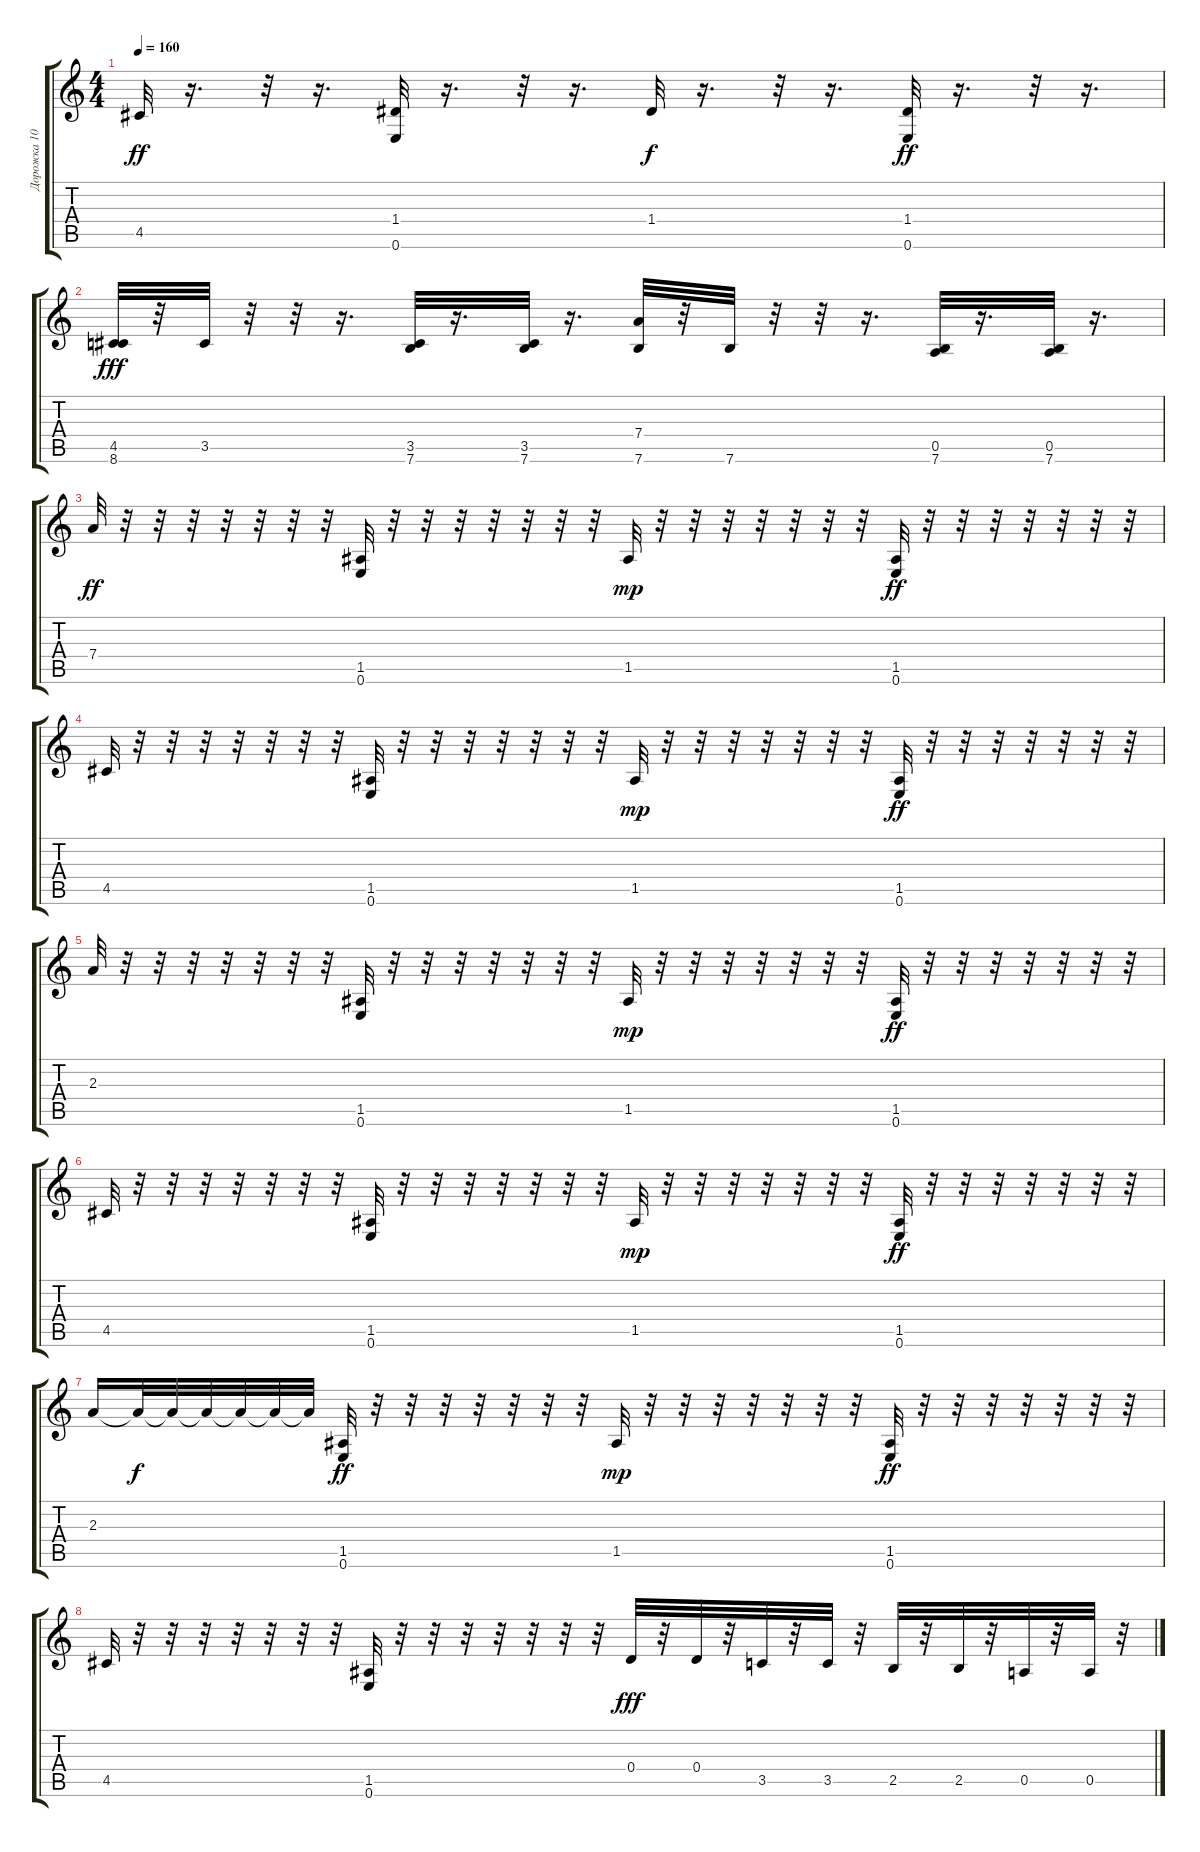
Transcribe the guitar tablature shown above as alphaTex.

\track ("Дорожка 10" "Дорожка 10") {instrument acousticguitarnylon}
\staff {score tabs}
\tuning (E4 B3 G3 D3 A2 E2) {hide}
\ts (4 4)
\tempo 160
\clef g2
\ks c
4.5.32{dy ff} r.16{d} r.32 r.16{d} (1.4 0.6).32 r.16{d} r.32 r.16{d} 1.4.32{dy f} r.16{d} r.32 r.16{d} (1.4 0.6).32{dy ff} r.16{d} r.32 r.16{d} |
(4.5 8.6).32{dy fff} r.32 3.5.32 r.32 r.32 r.16{d} (3.5 7.6).32 r.16{d} (3.5 7.6).32 r.16{d} (7.4 7.6).32 r.32 7.6.32 r.32 r.32 r.16{d} (0.5 7.6).32 r.16{d} (0.5 7.6).32 r.16{d} |
7.4.32{dy ff} r.32 r.32 r.32 r.32 r.32 r.32 r.32 (1.5 0.6).32 r.32 r.32 r.32 r.32 r.32 r.32 r.32 1.5.32{dy mp} r.32 r.32 r.32 r.32 r.32 r.32 r.32 (1.5 0.6).32{dy ff} r.32 r.32 r.32 r.32 r.32 r.32 r.32 |
4.5.32 r.32 r.32 r.32 r.32 r.32 r.32 r.32 (1.5 0.6).32 r.32 r.32 r.32 r.32 r.32 r.32 r.32 1.5.32{dy mp} r.32 r.32 r.32 r.32 r.32 r.32 r.32 (1.5 0.6).32{dy ff} r.32 r.32 r.32 r.32 r.32 r.32 r.32 |
2.3.32 r.32 r.32 r.32 r.32 r.32 r.32 r.32 (1.5 0.6).32 r.32 r.32 r.32 r.32 r.32 r.32 r.32 1.5.32{dy mp} r.32 r.32 r.32 r.32 r.32 r.32 r.32 (1.5 0.6).32{dy ff} r.32 r.32 r.32 r.32 r.32 r.32 r.32 |
4.5.32 r.32 r.32 r.32 r.32 r.32 r.32 r.32 (1.5 0.6).32 r.32 r.32 r.32 r.32 r.32 r.32 r.32 1.5.32{dy mp} r.32 r.32 r.32 r.32 r.32 r.32 r.32 (1.5 0.6).32{dy ff} r.32 r.32 r.32 r.32 r.32 r.32 r.32 |
2.3.16 2.3{t}.32{dy f} 2.3{t}.32 2.3{t}.32 2.3{t}.32 2.3{t}.32 2.3{t}.32 (1.5 0.6).32{dy ff} r.32 r.32 r.32 r.32 r.32 r.32 r.32 1.5.32{dy mp} r.32 r.32 r.32 r.32 r.32 r.32 r.32 (1.5 0.6).32{dy ff} r.32 r.32 r.32 r.32 r.32 r.32 r.32 |
4.5.32 r.32 r.32 r.32 r.32 r.32 r.32 r.32 (1.5 0.6).32 r.32 r.32 r.32 r.32 r.32 r.32 r.32 0.4.32{dy fff} r.32 0.4.32 r.32 3.5.32 r.32 3.5.32 r.32 2.5.32 r.32 2.5.32 r.32 0.5.32 r.32 0.5.32 r.32
